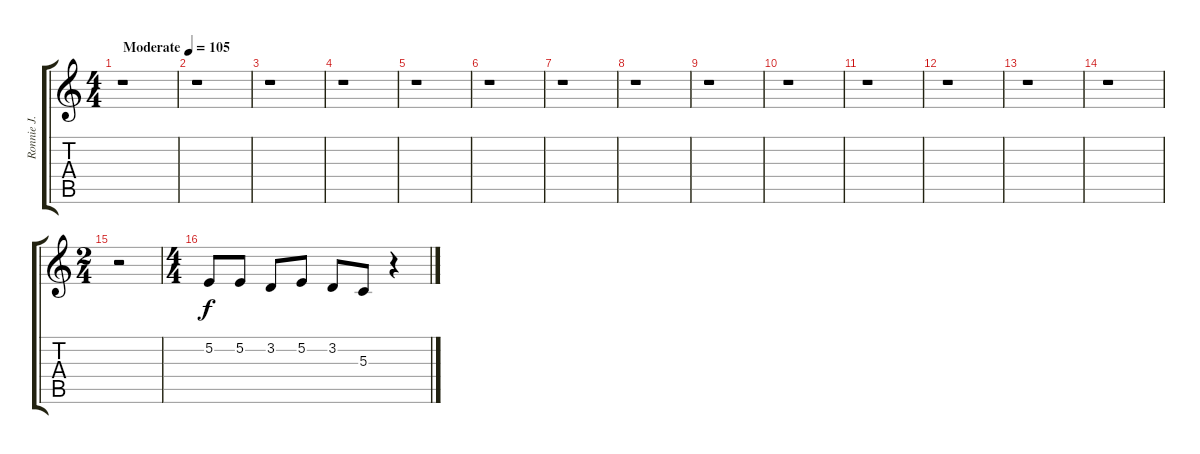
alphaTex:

\track ("Ronnie J. Dio (Vocals)" "Ronnie J. ") {instrument altosax}
\staff {score tabs}
\tuning (E4 B3 G3 D3 A2 E2) {hide}
\ts (4 4)
\tempo (105 "Moderate")
\clef g2
\ks c
r.1{dy f instrument altosax} |
r.1 |
r.1 |
r.1 |
r.1 |
r.1 |
r.1 |
r.1 |
r.1 |
r.1 |
r.1 |
r.1 |
r.1 |
r.1 |
\ts (2 4)
r.2 |
\ts (4 4)
5.2.8 5.2.8 3.2.8 5.2.8 3.2.8 5.3.8 r.4
